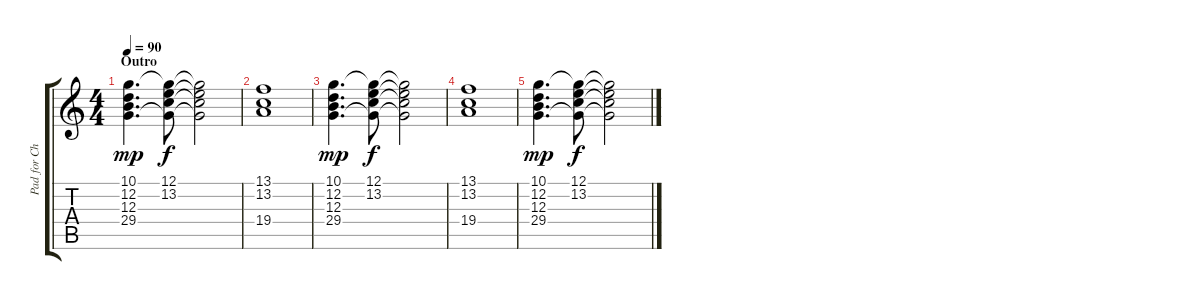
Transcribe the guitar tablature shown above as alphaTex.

\track ("Pad for Choir Ahh" "Pad for Ch") {instrument pad2warm}
\staff {score tabs}
\tuning (E4 B3 G3 D3 A2 E2) {hide}
\ts (4 4)
\section ("" "Outro")
\tempo 90
\clef g2
\ks c
(10.1 12.2 12.3 29.4).4{d dy mp} (12.1 13.2 12.3{t} 29.4{t}).8{dy f} (12.1{t} 13.2{t} 12.3{t} 29.4{t}).2 |
(13.1 13.2 19.4).1 |
(10.1 12.2 12.3 29.4).4{d dy mp} (12.1 13.2 12.3{t} 29.4{t}).8{dy f} (12.1{t} 13.2{t} 12.3{t} 29.4{t}).2 |
(13.1 13.2 19.4).1 |
(10.1 12.2 12.3 29.4).4{d dy mp} (12.1 13.2 12.3{t} 29.4{t}).8{dy f} (12.1{t} 13.2{t} 12.3{t} 29.4{t}).2
